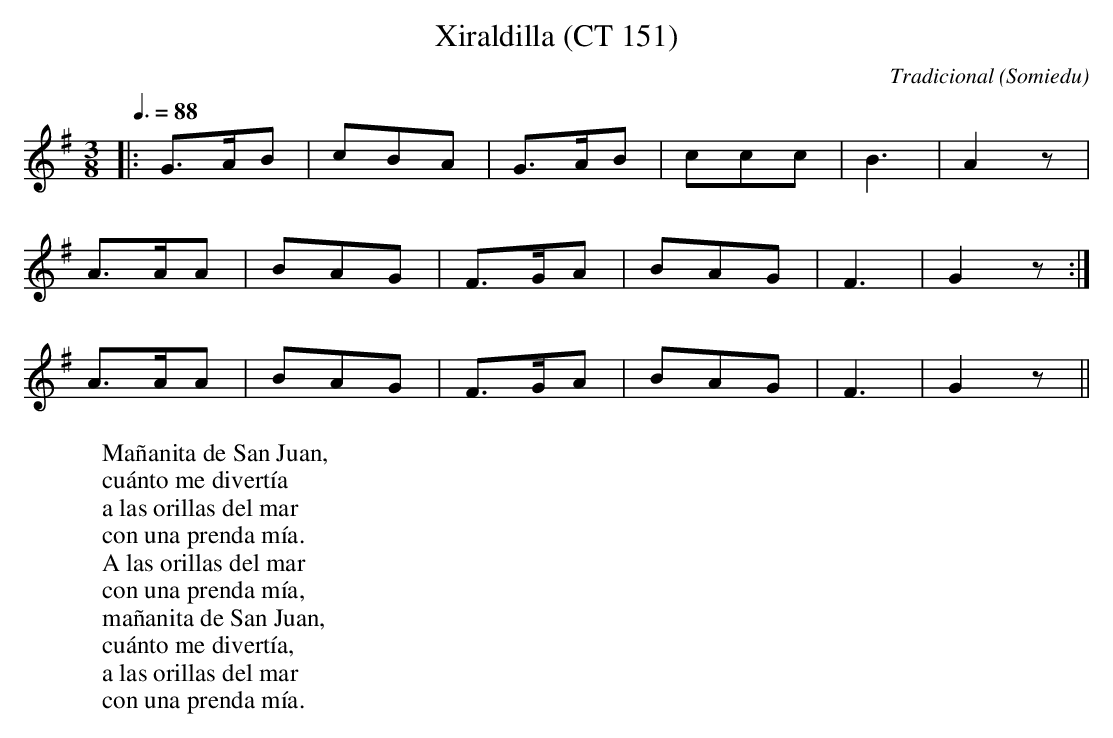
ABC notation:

X:1
T:Xiraldilla (CT 151)
C:Tradicional
O:Somiedu
M:3/8
L:1/8
Q:3/8=88
W:Mañanita de San Juan,
W:cuánto me divertía
W:a las orillas del mar
W:con una prenda mía.
W:A las orillas del mar
W:con una prenda mía,
W:mañanita de San Juan,
W:cuánto me divertía,
W:a las orillas del mar
W:con una prenda mía.
K:G
|: G>AB|cBA|G>AB|ccc|B3|A2 z|
A>AA|BAG|F>GA|BAG|F3|G2 z :|
A>AA|BAG|F>GA|BAG|F3|G2 z||
